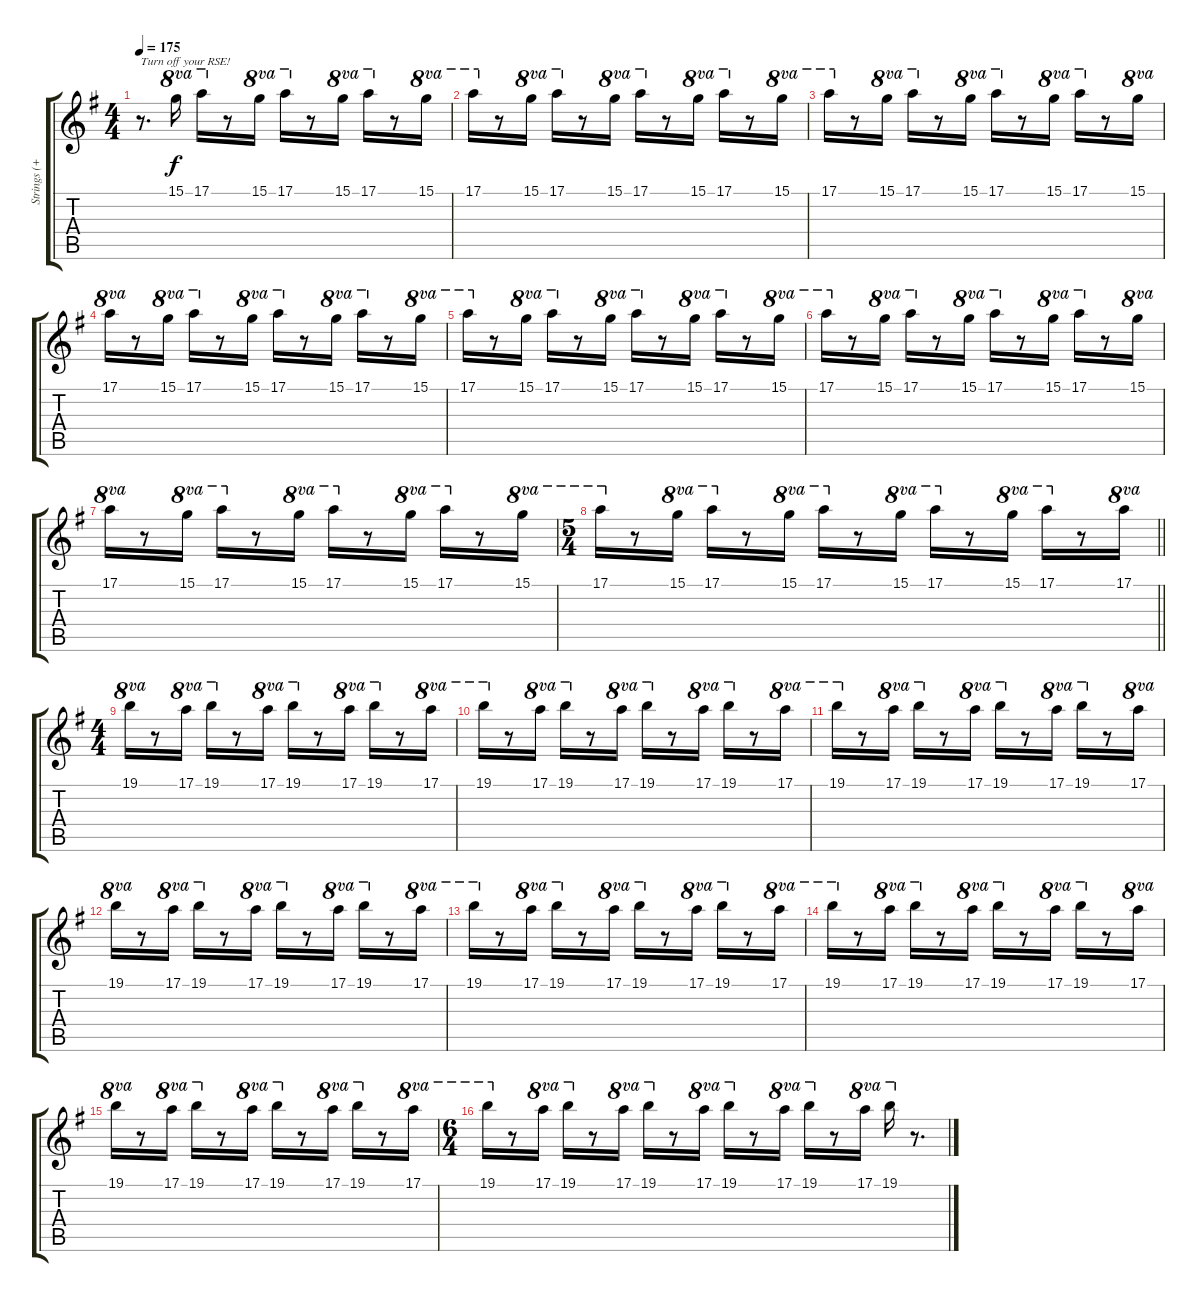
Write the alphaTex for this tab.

\track ("Strings (+1 octave)" "Strings (+") {instrument stringensemble1}
\staff {score tabs}
\tuning (E5 B4 G4 D4 A3 E3) {hide}
\ts (4 4)
\tempo 175
\clef g2
\ks g
r.8{d txt "Turn off your RSE!" dy f instrument stringensemble1} 15.1.16{ot 8va} 17.1.16{ot 8va} r.8 15.1.16{ot 8va} 17.1.16{ot 8va} r.8 15.1.16{ot 8va} 17.1.16{ot 8va} r.8 15.1.16{ot 8va} |
17.1.16{ot 8va} r.8 15.1.16{ot 8va} 17.1.16{ot 8va} r.8 15.1.16{ot 8va} 17.1.16{ot 8va} r.8 15.1.16{ot 8va} 17.1.16{ot 8va} r.8 15.1.16{ot 8va} |
17.1.16{ot 8va} r.8 15.1.16{ot 8va} 17.1.16{ot 8va} r.8 15.1.16{ot 8va} 17.1.16{ot 8va} r.8 15.1.16{ot 8va} 17.1.16{ot 8va} r.8 15.1.16{ot 8va} |
17.1.16{ot 8va} r.8 15.1.16{ot 8va} 17.1.16{ot 8va} r.8 15.1.16{ot 8va} 17.1.16{ot 8va} r.8 15.1.16{ot 8va} 17.1.16{ot 8va} r.8 15.1.16{ot 8va} |
17.1.16{ot 8va} r.8 15.1.16{ot 8va} 17.1.16{ot 8va} r.8 15.1.16{ot 8va} 17.1.16{ot 8va} r.8 15.1.16{ot 8va} 17.1.16{ot 8va} r.8 15.1.16{ot 8va} |
17.1.16{ot 8va} r.8 15.1.16{ot 8va} 17.1.16{ot 8va} r.8 15.1.16{ot 8va} 17.1.16{ot 8va} r.8 15.1.16{ot 8va} 17.1.16{ot 8va} r.8 15.1.16{ot 8va} |
17.1.16{ot 8va} r.8 15.1.16{ot 8va} 17.1.16{ot 8va} r.8 15.1.16{ot 8va} 17.1.16{ot 8va} r.8 15.1.16{ot 8va} 17.1.16{ot 8va} r.8 15.1.16{ot 8va} |
\ts (5 4)
\barLineRight lightlight
17.1.16{ot 8va} r.8 15.1.16{ot 8va} 17.1.16{ot 8va} r.8 15.1.16{ot 8va} 17.1.16{ot 8va} r.8 15.1.16{ot 8va} 17.1.16{ot 8va} r.8 15.1.16{ot 8va} 17.1.16{ot 8va} r.8 17.1.16{ot 8va} |
\ts (4 4)
19.1.16{ot 8va} r.8 17.1.16{ot 8va} 19.1.16{ot 8va} r.8 17.1.16{ot 8va} 19.1.16{ot 8va} r.8 17.1.16{ot 8va} 19.1.16{ot 8va} r.8 17.1.16{ot 8va} |
19.1.16{ot 8va} r.8 17.1.16{ot 8va} 19.1.16{ot 8va} r.8 17.1.16{ot 8va} 19.1.16{ot 8va} r.8 17.1.16{ot 8va} 19.1.16{ot 8va} r.8 17.1.16{ot 8va} |
19.1.16{ot 8va} r.8 17.1.16{ot 8va} 19.1.16{ot 8va} r.8 17.1.16{ot 8va} 19.1.16{ot 8va} r.8 17.1.16{ot 8va} 19.1.16{ot 8va} r.8 17.1.16{ot 8va} |
19.1.16{ot 8va} r.8 17.1.16{ot 8va} 19.1.16{ot 8va} r.8 17.1.16{ot 8va} 19.1.16{ot 8va} r.8 17.1.16{ot 8va} 19.1.16{ot 8va} r.8 17.1.16{ot 8va} |
19.1.16{ot 8va} r.8 17.1.16{ot 8va} 19.1.16{ot 8va} r.8 17.1.16{ot 8va} 19.1.16{ot 8va} r.8 17.1.16{ot 8va} 19.1.16{ot 8va} r.8 17.1.16{ot 8va} |
19.1.16{ot 8va} r.8 17.1.16{ot 8va} 19.1.16{ot 8va} r.8 17.1.16{ot 8va} 19.1.16{ot 8va} r.8 17.1.16{ot 8va} 19.1.16{ot 8va} r.8 17.1.16{ot 8va} |
19.1.16{ot 8va} r.8 17.1.16{ot 8va} 19.1.16{ot 8va} r.8 17.1.16{ot 8va} 19.1.16{ot 8va} r.8 17.1.16{ot 8va} 19.1.16{ot 8va} r.8 17.1.16{ot 8va} |
\ts (6 4)
19.1.16{ot 8va} r.8 17.1.16{ot 8va} 19.1.16{ot 8va} r.8 17.1.16{ot 8va} 19.1.16{ot 8va} r.8 17.1.16{ot 8va} 19.1.16{ot 8va} r.8 17.1.16{ot 8va} 19.1.16{ot 8va} r.8 17.1.16{ot 8va} 19.1.16{ot 8va} r.8{d}
